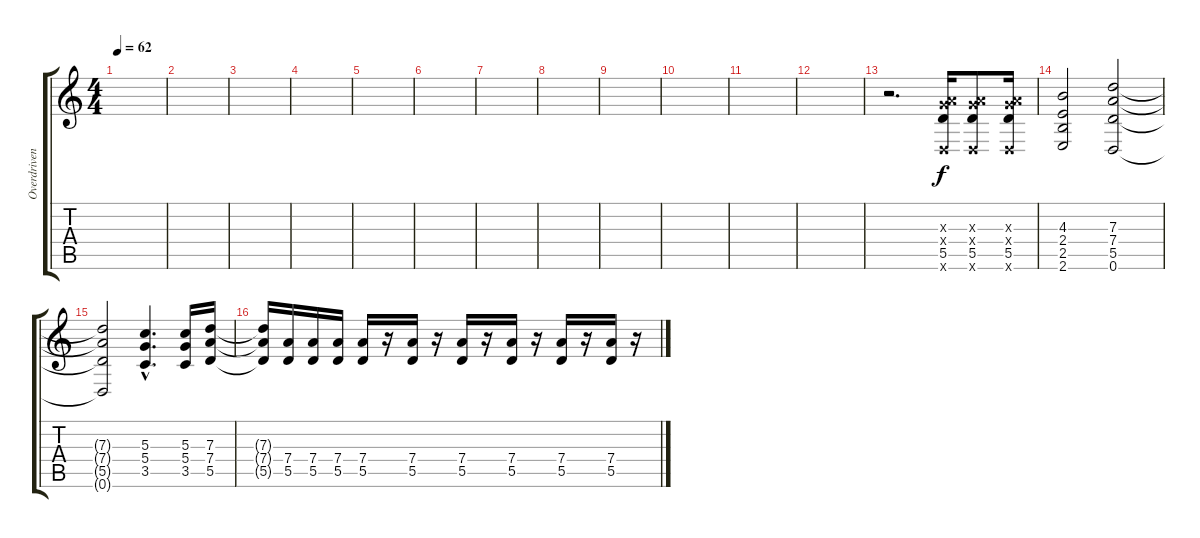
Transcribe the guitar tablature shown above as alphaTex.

\track ("Overdriven Guitar" "Overdriven") {instrument overdrivenguitar}
\staff {score tabs}
\tuning (E4 B3 G3 D3 A2 D2) {hide}
\ts (4 4)
\tempo 62
\clef g2
\ks c
|
|
|
|
|
|
|
|
|
|
|
|
r.2{d} (0.3{x} 7.4{x} 5.5 0.6{x}).16 (0.3{x} 7.4{x} 5.5 0.6{x}).8 (0.3{x} 7.4{x} 5.5 0.6{x}).16 |
(4.3 2.4 2.5 2.6).2 (7.3 7.4 5.5 0.6).2 |
(7.3{t} 7.4{t} 5.5{t} 0.6{t}).2 (5.3{hac} 5.4{hac} 3.5{hac}).4{d} (5.3 5.4 3.5).16 (7.3 7.4 5.5).16 |
(7.3{t} 7.4{t} 5.5{t}).16 (7.4 5.5).16 (7.4 5.5).16 (7.4 5.5).16 (7.4 5.5).16 r.16 (7.4 5.5).16 r.16 (7.4 5.5).16 r.16 (7.4 5.5).16 r.16 (7.4 5.5).16 r.16 (7.4 5.5).16 r.16
